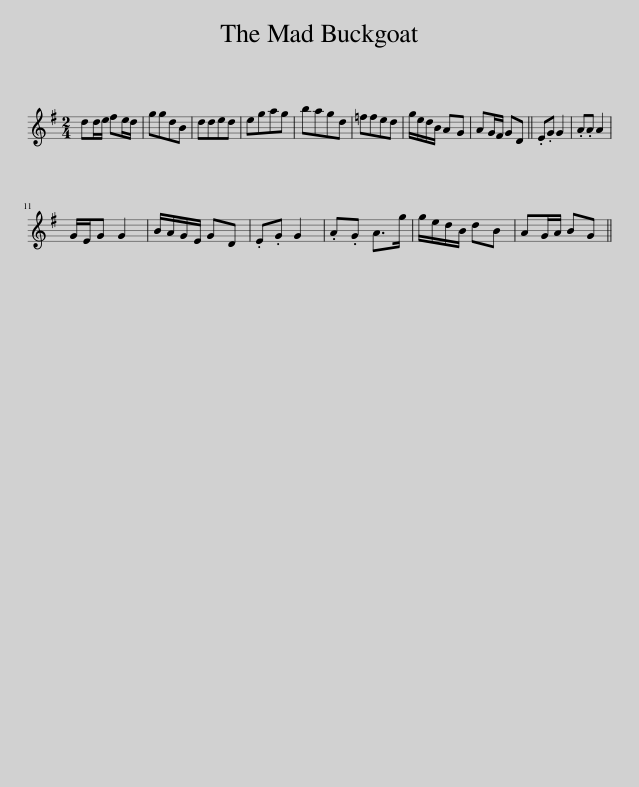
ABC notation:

X:1
L:1/8
M:2/4
I:linebreak $
K:G
V:1 treble
V:1
 dd/e/ fe/d/ | ggdB | dded | egag | bagd | %5
 =ffed | g/e/d/B/ AG | AG/F/ GD || .E.G G2 | .A.A A2 |$ %10
 G/E/G G2 | B/A/G/E/ GD | .E.G G2 | .A.G A>g | g/e/d/B/ dB | %15
 AG/A/ BG || %16
